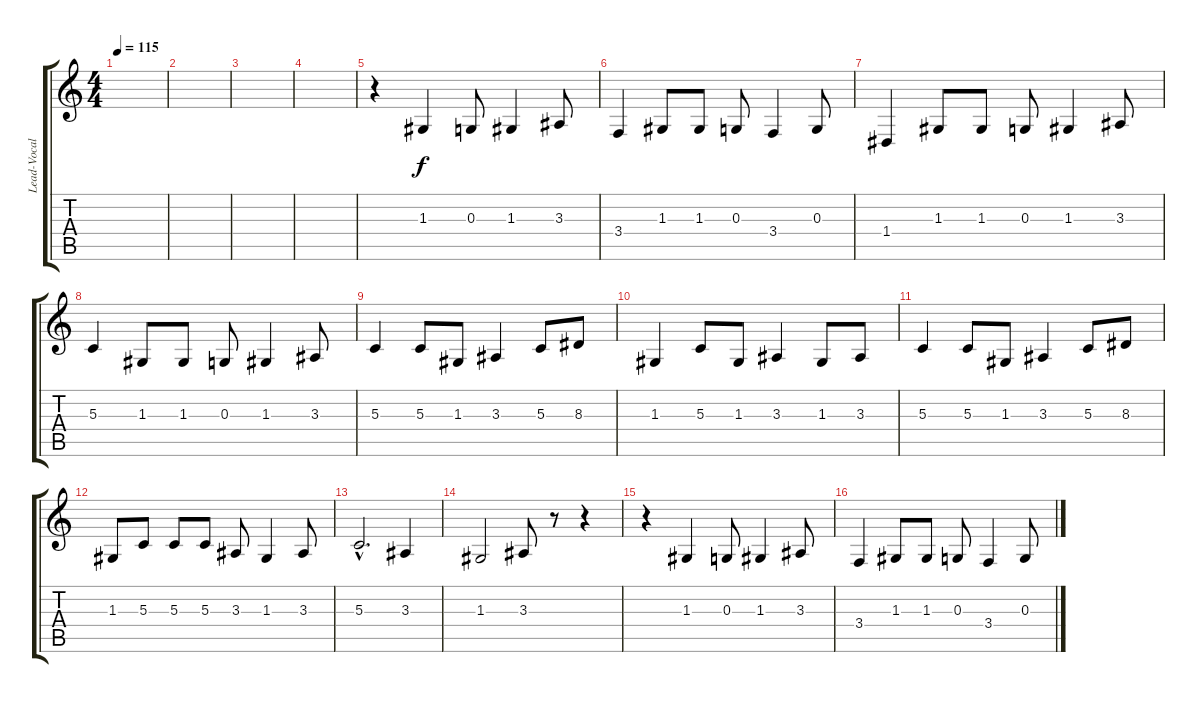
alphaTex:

\track ("Lead-Vocals" "Lead-Vocal") {instrument accordion}
\staff {score tabs}
\tuning (E4 B3 G3 D3 A2 E2) {hide}
\ts (4 4)
\tempo 115
\clef g2
\ks c
|
|
|
|
r.4 1.3.4 0.3.8 1.3.4 3.3.8 |
3.4.4 1.3.8 1.3.8 0.3.8 3.4.4 0.3.8 |
1.4.4 1.3.8 1.3.8 0.3.8 1.3.4 3.3.8 |
5.3.4 1.3.8 1.3.8 0.3.8 1.3.4 3.3.8 |
5.3.4 5.3.8 1.3.8 3.3.4 5.3.8 8.3.8 |
1.3.4 5.3.8 1.3.8 3.3.4 1.3.8 3.3.8 |
5.3.4 5.3.8 1.3.8 3.3.4 5.3.8 8.3.8 |
1.3.8 5.3.8 5.3.8 5.3.8 3.3.8 1.3.4 3.3.8 |
5.3{hac}.2{d} 3.3.4 |
1.3.2 3.3.8 r.8 r.4 |
r.4 1.3.4 0.3.8 1.3.4 3.3.8 |
3.4.4 1.3.8 1.3.8 0.3.8 3.4.4 0.3.8
